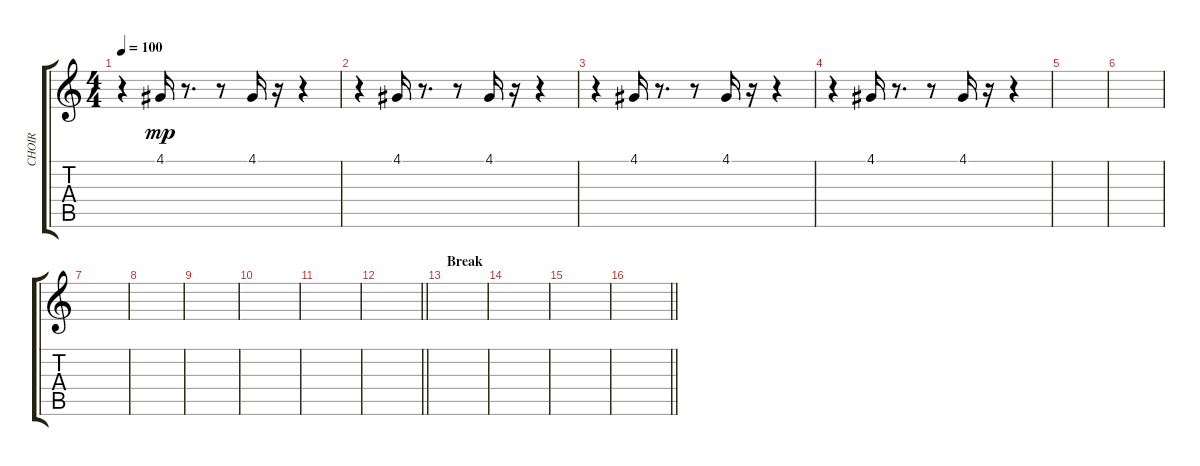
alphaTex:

\track ("CHOIR" "CHOIR") {instrument choiraahs}
\staff {score tabs}
\tuning (E4 B3 G3 D3 A2 E2) {hide}
\ts (4 4)
\tempo 100
\clef g2
\ks c
r.4{dy mp} 4.1.16 r.8{d} r.8 4.1.16 r.16 r.4 |
r.4 4.1.16 r.8{d} r.8 4.1.16 r.16 r.4 |
r.4 4.1.16 r.8{d} r.8 4.1.16 r.16 r.4 |
r.4 4.1.16 r.8{d} r.8 4.1.16 r.16 r.4 |
|
|
|
|
|
|
|
\barLineRight lightlight
|
\section ("" "Break")
|
|
|
\barLineRight lightlight
